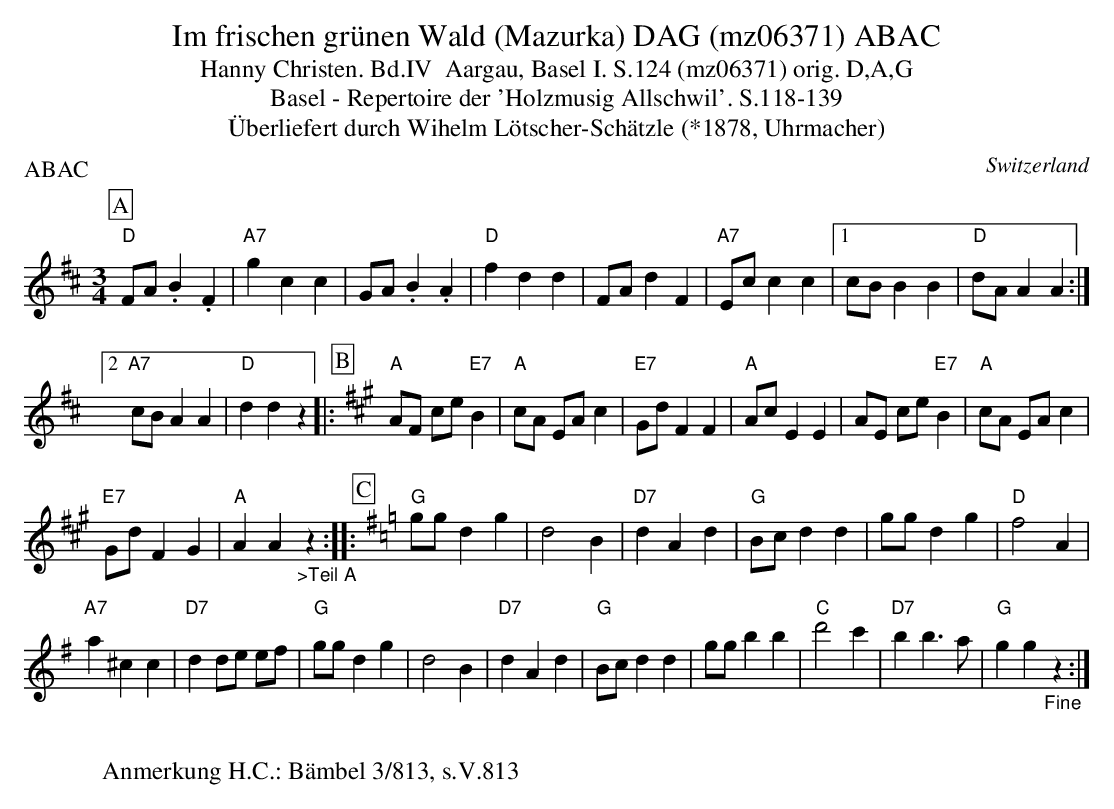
X:1
T:Im frischen grünen Wald (Mazurka) DAG (mz06371) ABAC
T:Hanny Christen. Bd.IV  Aargau, Basel I. S.124 (mz06371) orig. D,A,G
T: Basel - Repertoire der 'Holzmusig Allschwil'. S.118-139
T:Überliefert durch Wihelm Lötscher-Schätzle (*1878, Uhrmacher)
P:ABAC
M:3/4
L:1/8
O:Switzerland
K:D major
[P:A] "D"FA .B2.F2 | "A7"g2c2c2 | GA .B2.A2 | "D"f2d2d2 | FA d2F2 | "A7"Ecc2c2 |1 cBB2B2 | "D"dAA2A2 :|2
"A7"cBA2A2 | "D"d2d2z2 |: [P:B] [K:A] "A"AF ce"E7"B2 | "A"cA EAc2 | "E7"GdF2F2 | "A"AcE2E2 | AE ce"E7"B2 | "A"cA EAc2 |
"E7"Gd F2G2 | "A"A2A2"_>Teil A"z2 :: [P:C] [K:G] "G"ggd2g2 | d4B2 | "D7"d2A2d2 | "G"Bc d2d2 | gg d2g2 | "D"f4A2 |
"A7"a2^c2c2 | "D7"d2de ef | "G"ggd2g2 | d4B2 | "D7"d2A2d2 | "G"Bc d2d2 | ggb2b2 | "C"d'4c'2 | "D7"b2b3a | "G"g2g2"_Fine"z2 :|
W:
W:Anmerkung H.C.: Bämbel 3/813, s.V.813
